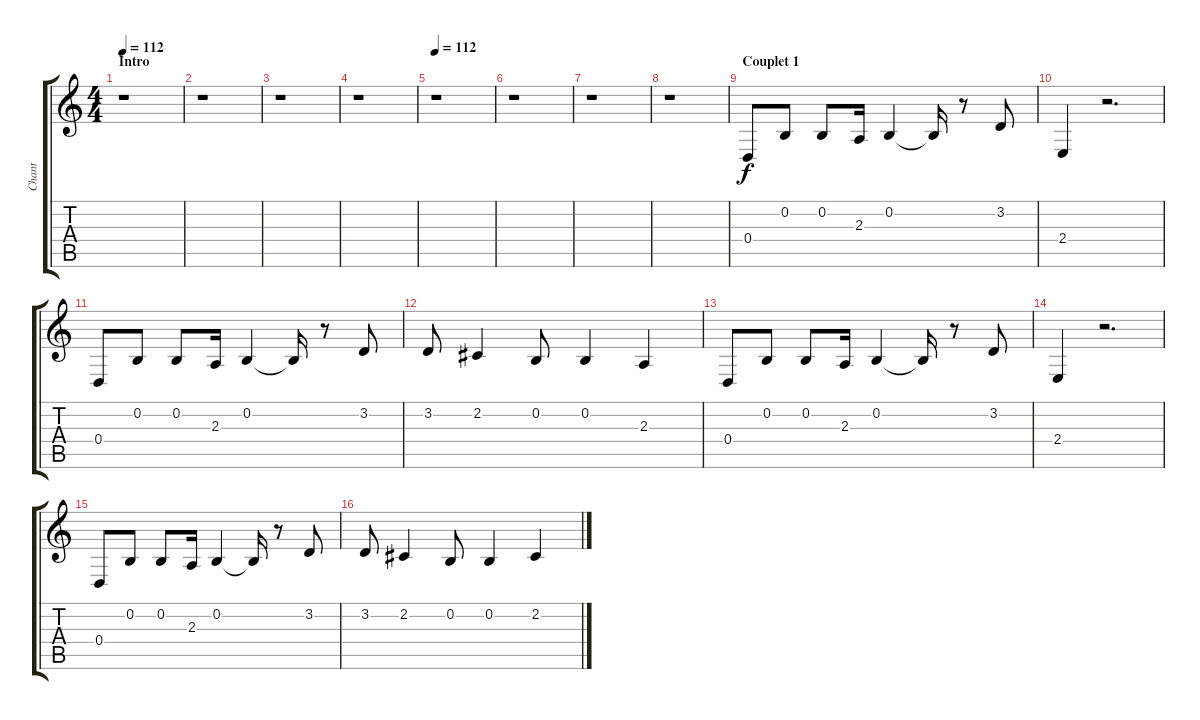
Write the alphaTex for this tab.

\track ("Chant" "Chant") {instrument lead8bassandlead}
\staff {score tabs}
\tuning (E4 B3 G3 D3 A2 E2) {hide}
\ts (4 4)
\section ("" "Intro")
\tempo 112
\tempo 102
\tempo 112
\clef g2
\ks c
r.1{dy f instrument lead8bassandlead} |
r.1 |
r.1 |
r.1 |
\tempo 112
r.1 |
r.1 |
r.1 |
r.1 |
\section ("" "Couplet 1")
0.4.8 0.2.8 0.2.8 2.3.16 0.2.4 0.2{t}.16 r.8 3.2.8 |
2.4.4 r.2{d} |
0.4.8 0.2.8 0.2.8 2.3.16 0.2.4 0.2{t}.16 r.8 3.2.8 |
3.2.8 2.2.4 0.2.8 0.2.4 2.3.4 |
0.4.8 0.2.8 0.2.8 2.3.16 0.2.4 0.2{t}.16 r.8 3.2.8 |
2.4.4 r.2{d} |
0.4.8 0.2.8 0.2.8 2.3.16 0.2.4 0.2{t}.16 r.8 3.2.8 |
3.2.8 2.2.4 0.2.8 0.2.4 2.2.4
